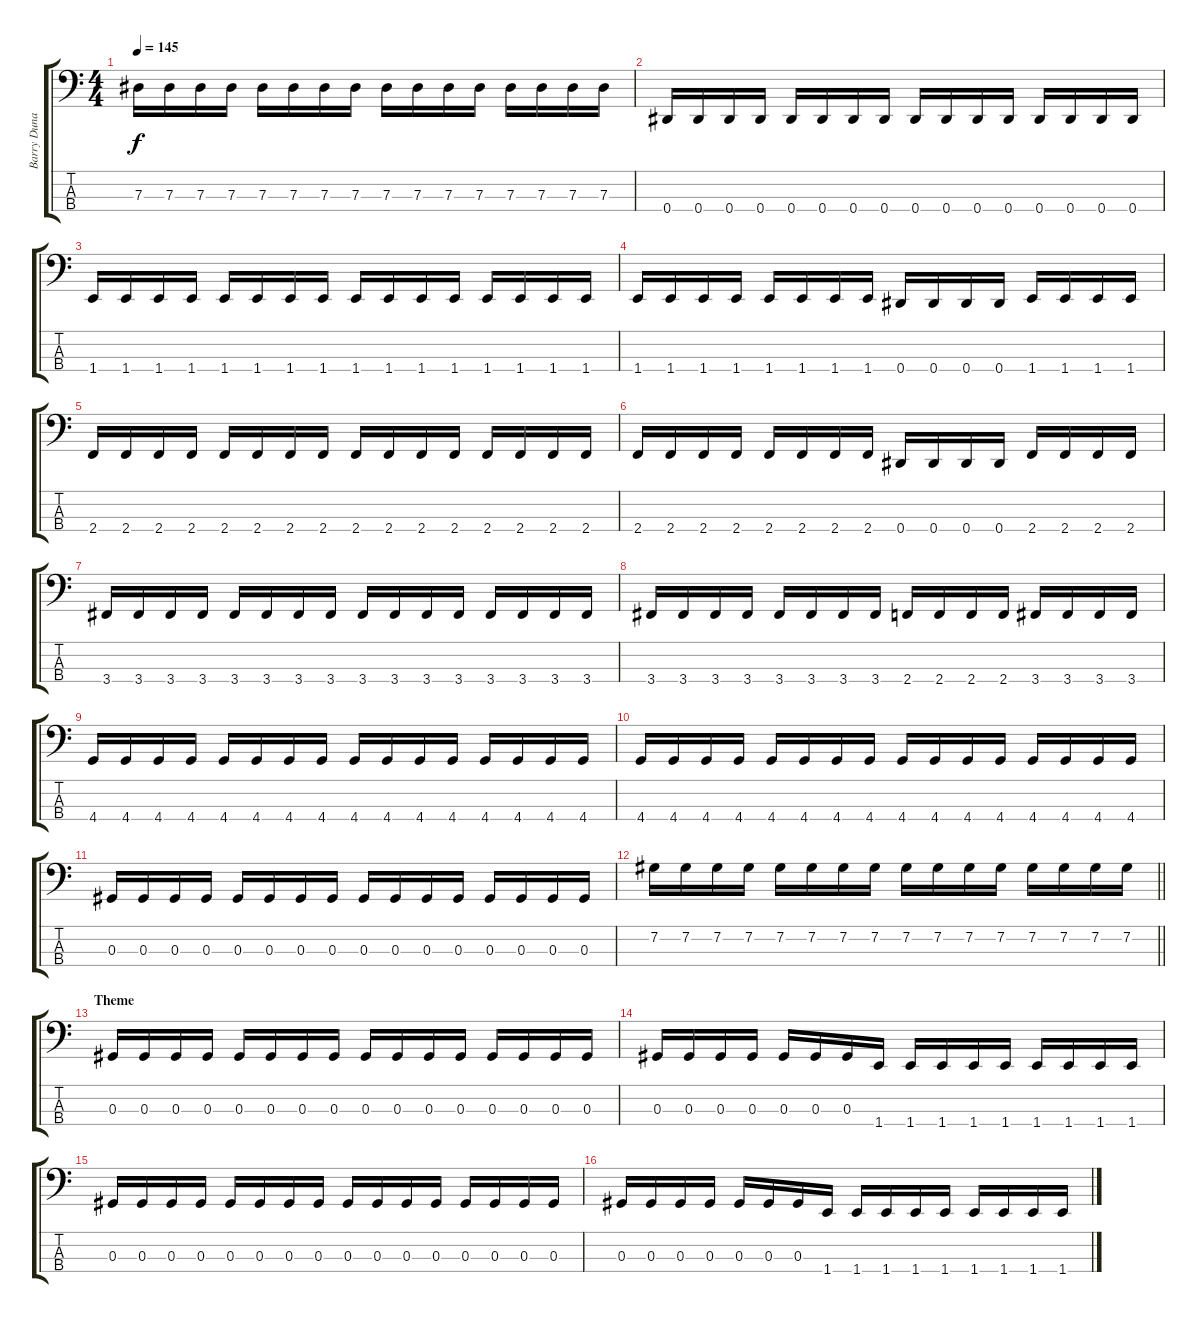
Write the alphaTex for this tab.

\track ("Barry Dunaway" "Barry Duna") {instrument electricbassfinger}
\staff {score tabs}
\tuning (Gb2 Db2 Ab1 Eb1) {hide}
\ts (4 4)
\tempo 145
\clef f4
\ks c
7.3.16{dy f} 7.3.16 7.3.16 7.3.16 7.3.16 7.3.16 7.3.16 7.3.16 7.3.16 7.3.16 7.3.16 7.3.16 7.3.16 7.3.16 7.3.16 7.3.16 |
0.4.16 0.4.16 0.4.16 0.4.16 0.4.16 0.4.16 0.4.16 0.4.16 0.4.16 0.4.16 0.4.16 0.4.16 0.4.16 0.4.16 0.4.16 0.4.16 |
1.4.16 1.4.16 1.4.16 1.4.16 1.4.16 1.4.16 1.4.16 1.4.16 1.4.16 1.4.16 1.4.16 1.4.16 1.4.16 1.4.16 1.4.16 1.4.16 |
1.4.16 1.4.16 1.4.16 1.4.16 1.4.16 1.4.16 1.4.16 1.4.16 0.4.16 0.4.16 0.4.16 0.4.16 1.4.16 1.4.16 1.4.16 1.4.16 |
2.4.16 2.4.16 2.4.16 2.4.16 2.4.16 2.4.16 2.4.16 2.4.16 2.4.16 2.4.16 2.4.16 2.4.16 2.4.16 2.4.16 2.4.16 2.4.16 |
2.4.16 2.4.16 2.4.16 2.4.16 2.4.16 2.4.16 2.4.16 2.4.16 0.4.16 0.4.16 0.4.16 0.4.16 2.4.16 2.4.16 2.4.16 2.4.16 |
3.4.16 3.4.16 3.4.16 3.4.16 3.4.16 3.4.16 3.4.16 3.4.16 3.4.16 3.4.16 3.4.16 3.4.16 3.4.16 3.4.16 3.4.16 3.4.16 |
3.4.16 3.4.16 3.4.16 3.4.16 3.4.16 3.4.16 3.4.16 3.4.16 2.4.16 2.4.16 2.4.16 2.4.16 3.4.16 3.4.16 3.4.16 3.4.16 |
4.4.16 4.4.16 4.4.16 4.4.16 4.4.16 4.4.16 4.4.16 4.4.16 4.4.16 4.4.16 4.4.16 4.4.16 4.4.16 4.4.16 4.4.16 4.4.16 |
4.4.16 4.4.16 4.4.16 4.4.16 4.4.16 4.4.16 4.4.16 4.4.16 4.4.16 4.4.16 4.4.16 4.4.16 4.4.16 4.4.16 4.4.16 4.4.16 |
0.3.16 0.3.16 0.3.16 0.3.16 0.3.16 0.3.16 0.3.16 0.3.16 0.3.16 0.3.16 0.3.16 0.3.16 0.3.16 0.3.16 0.3.16 0.3.16 |
\barLineRight lightlight
7.2.16 7.2.16 7.2.16 7.2.16 7.2.16 7.2.16 7.2.16 7.2.16 7.2.16 7.2.16 7.2.16 7.2.16 7.2.16 7.2.16 7.2.16 7.2.16 |
\section ("" "Theme")
0.3.16 0.3.16 0.3.16 0.3.16 0.3.16 0.3.16 0.3.16 0.3.16 0.3.16 0.3.16 0.3.16 0.3.16 0.3.16 0.3.16 0.3.16 0.3.16 |
0.3.16 0.3.16 0.3.16 0.3.16 0.3.16 0.3.16 0.3.16 1.4.16 1.4.16 1.4.16 1.4.16 1.4.16 1.4.16 1.4.16 1.4.16 1.4.16 |
0.3.16 0.3.16 0.3.16 0.3.16 0.3.16 0.3.16 0.3.16 0.3.16 0.3.16 0.3.16 0.3.16 0.3.16 0.3.16 0.3.16 0.3.16 0.3.16 |
0.3.16 0.3.16 0.3.16 0.3.16 0.3.16 0.3.16 0.3.16 1.4.16 1.4.16 1.4.16 1.4.16 1.4.16 1.4.16 1.4.16 1.4.16 1.4.16
